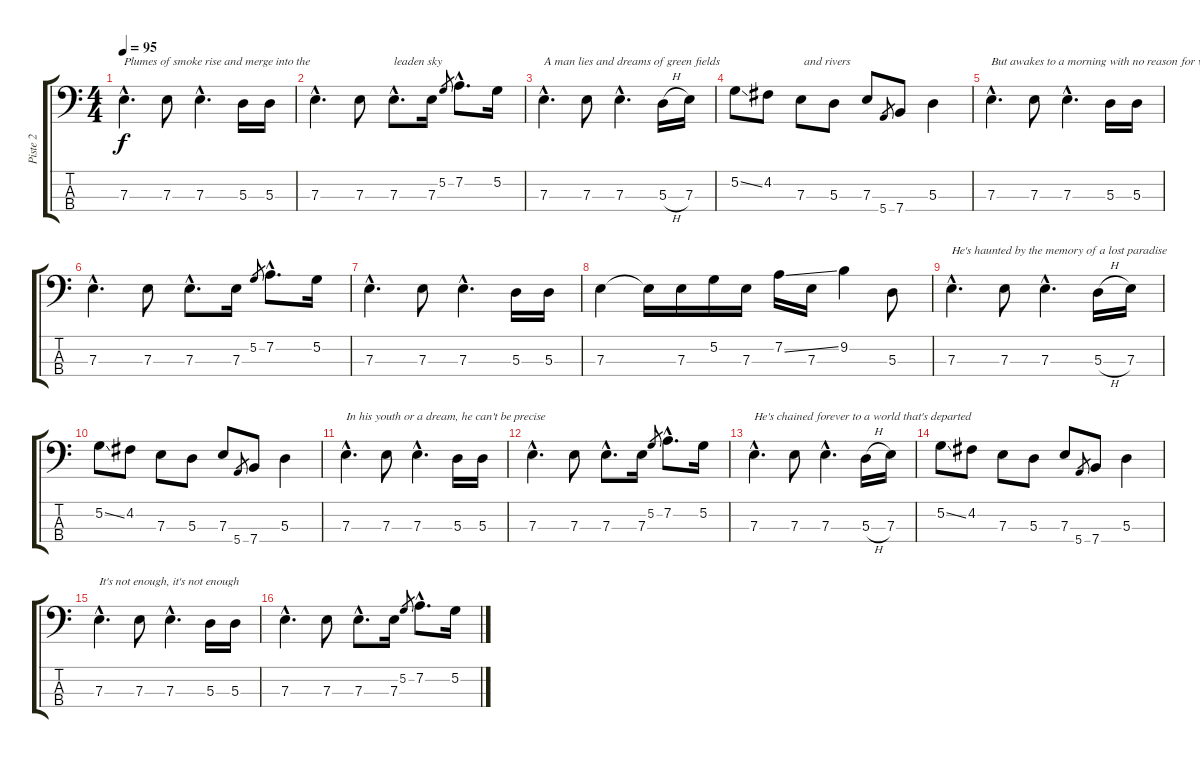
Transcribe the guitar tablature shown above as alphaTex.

\track ("Piste 2" "Piste 2") {instrument slapbass1}
\staff {score tabs}
\tuning (G2 D2 A1 E1) {hide}
\ts (4 4)
\tempo 95
\clef f4
\ks c
7.3{hac}.4{d txt "Plumes of smoke rise and merge into the" dy f} 7.3.8 7.3{hac}.4{d} 5.3.16 5.3.16 |
7.3{hac}.4{d} 7.3.8 7.3{hac}.8{d txt "leaden sky"} 7.3.16 5.2.8{gr} 7.2{hac}.8{d} 5.2.16 |
7.3{hac}.4{d txt "A man lies and dreams of green fields"} 7.3.8 7.3{hac}.4{d} 5.3{h}.16 7.3.16 |
5.2{ss}.8 4.2.8 7.3.8{txt " and rivers"} 5.3.8 7.3.8 5.4.8{gr} 7.4.8 5.3.4 |
7.3{hac}.4{d txt "But awakes to a morning with no reason for waking"} 7.3.8 7.3{hac}.4{d} 5.3.16 5.3.16 |
7.3{hac}.4{d} 7.3.8 7.3{hac}.8{d} 7.3.16 5.2.8{gr} 7.2{hac}.8{d} 5.2.16 |
7.3{hac}.4{d} 7.3.8 7.3{hac}.4{d} 5.3.16 5.3.16 |
7.3.4 7.3{t}.16 7.3.16 5.2.16 7.3.16 7.2{ss}.16 7.3.16 9.2.4 5.3.8 |
7.3{hac}.4{d txt "He's haunted by the memory of a lost paradise"} 7.3.8 7.3{hac}.4{d} 5.3{h}.16 7.3.16 |
5.2{ss}.8 4.2.8 7.3.8 5.3.8 7.3.8 5.4.8{gr} 7.4.8 5.3.4 |
7.3{hac}.4{d txt "In his youth or a dream, he can't be precise"} 7.3.8 7.3{hac}.4{d} 5.3.16 5.3.16 |
7.3{hac}.4{d} 7.3.8 7.3{hac}.8{d} 7.3.16 5.2.8{gr} 7.2{hac}.8{d} 5.2.16 |
7.3{hac}.4{d txt "He's chained forever to a world that's departed"} 7.3.8 7.3{hac}.4{d} 5.3{h}.16 7.3.16 |
5.2{ss}.8 4.2.8 7.3.8 5.3.8 7.3.8 5.4.8{gr} 7.4.8 5.3.4 |
7.3{hac}.4{d txt "It's not enough, it's not enough"} 7.3.8 7.3{hac}.4{d} 5.3.16 5.3.16 |
7.3{hac}.4{d} 7.3.8 7.3{hac}.8{d} 7.3.16 5.2.8{gr} 7.2{hac}.8{d} 5.2.16
